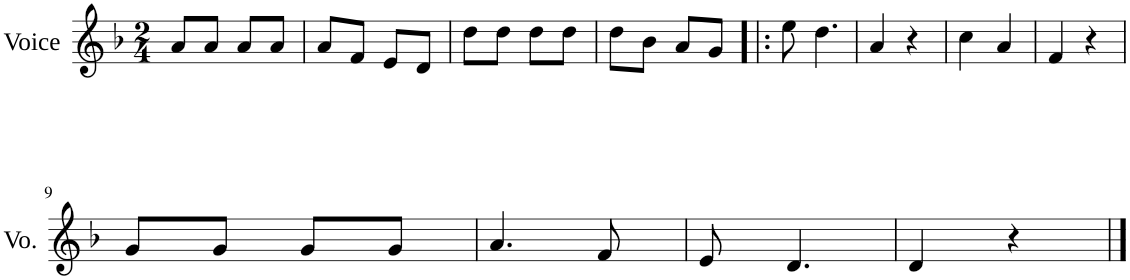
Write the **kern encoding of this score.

**kern
*part1
*staff1
*I"Voice
*I'Vo.
*clefG2
*k[b-]
*M2/4
=1
8a/L
8a/J
8a/L
8a/J
=2
8a/L
8f/J
8e/L
8d/J
=3
8dd\L
8dd\J
8dd\L
8dd\J
=4
8dd\L
8b-\J
8a/L
8g/J
=5!|:
8ee\
4.dd\
=6
4a/
4r
=7
4cc\
4a/
=8
4f/
4r
!!LO:LB:g=z
=9
8g/L
8g/J
8g/L
8g/J
=10
4.a/
8f/
=11
8e/
4.d/
=12
4d/
4r
==
*-
